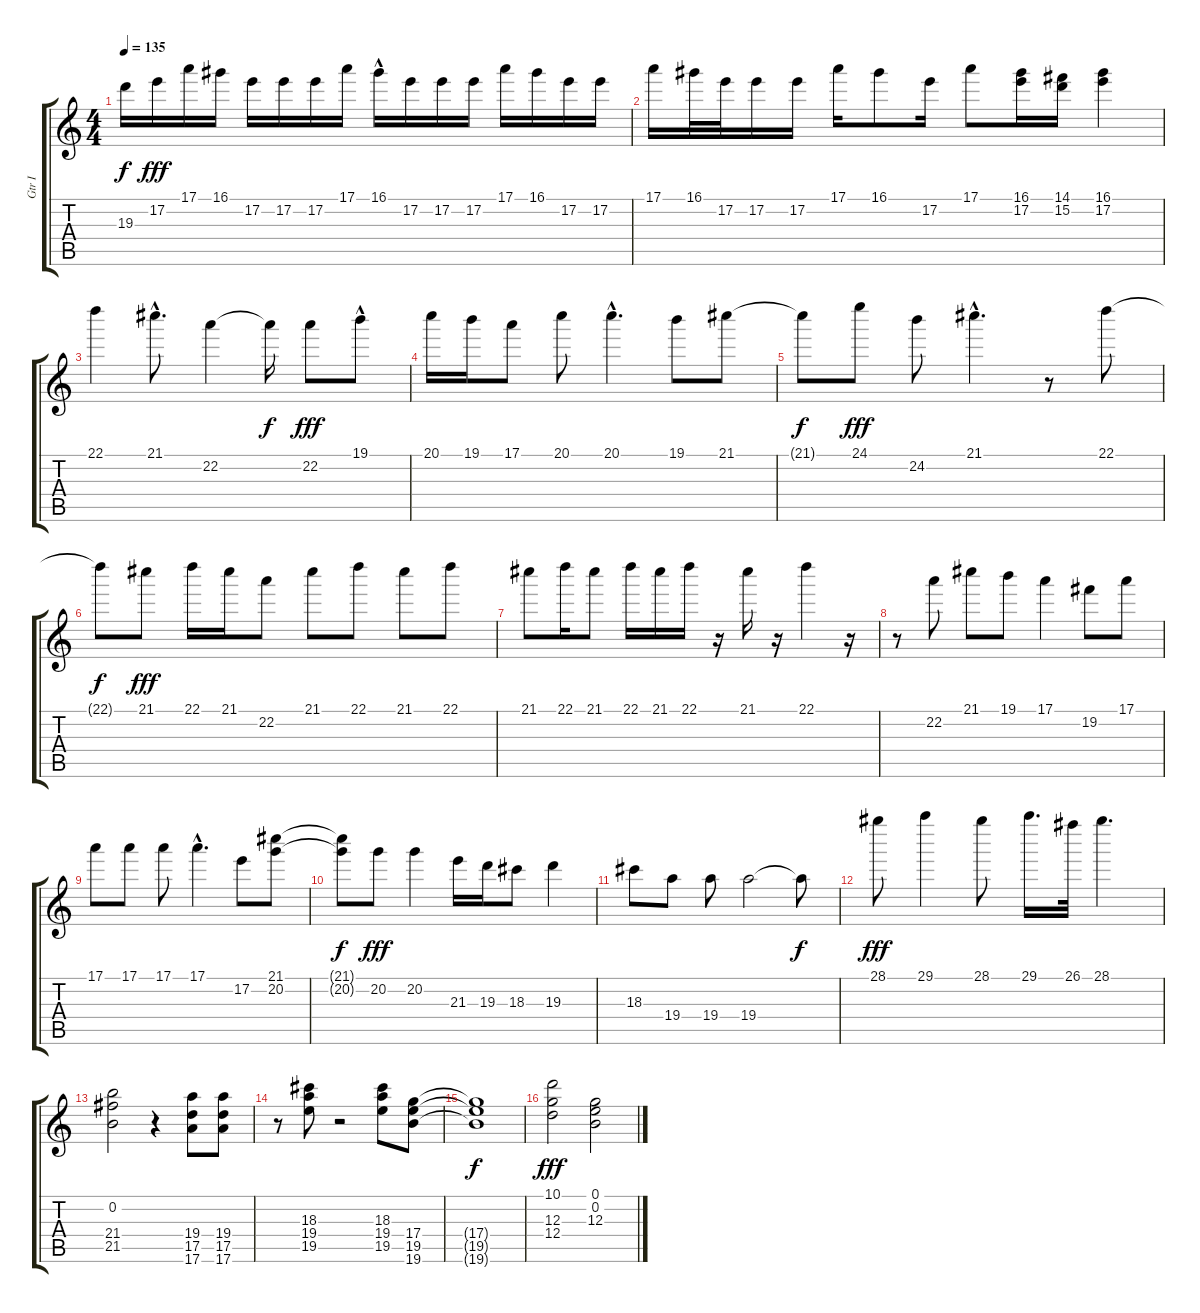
\track ("Gtr I" "Gtr I") {instrument distortionguitar}
\staff {score tabs}
\tuning (E4 B3 G3 D3 A2 E2) {hide}
\ts (4 4)
\tempo 135
\clef g2
\ks c
19.3{t}.16{dy f} 17.2.16{dy fff volume 10} 17.1.16 16.1.16 17.2.16 17.2.16 17.2.16 17.1.16 16.1{hac}.16 17.2.16 17.2.16 17.2.16 17.1.16 16.1.16 17.2.16 17.2.16 |
17.1.16 16.1.32{volume 10} 17.2.32 17.2.16 17.2.16 17.1.16 16.1.8 17.2.16 17.1.8 (16.1 17.2).16 (14.1 15.2).16 (16.1 17.2).4 |
22.1.4 21.1{hac}.8{d volume 10} 22.2.4 22.2{t}.16{dy f} 22.2.8{dy fff} 19.1{hac}.8 |
20.1.16 19.1.16{volume 10} 17.1.8 20.1.8 20.1{hac}.4{d} 19.1.8 21.1.8 |
21.1{t}.8{dy f} 24.1.8{dy fff volume 10} 24.2.8 21.1{hac}.4{d} r.8 22.1.8 |
22.1{t}.8{dy f} 21.1.8{dy fff volume 10} 22.1.16 21.1.16 22.2.8 21.1.8 22.1.8 21.1.8 22.1.8 |
21.1.8 22.1.16{volume 10} 21.1.8 22.1.16 21.1.16 22.1.16 r.16 21.1.16 r.16 22.1.4 r.16 |
r.8 22.2.8{volume 9} 21.1.8 19.1.8 17.1.4 19.2.8 17.1.8 |
17.1.8 17.1.8{volume 9} 17.1.8 17.1{hac}.4{d} 17.2.8 (21.1 20.2).8 |
(21.1{t} 20.2{t}).8{dy f} 20.2.8{dy fff volume 9} 20.2.4 21.3.16 19.3.16 18.3.8 19.3.4 |
18.3.8 19.4.8{volume 9} 19.4.8 19.4.2 19.4{t}.8{dy f} |
28.1.8{dy fff} 29.1.4{volume 9} 28.1.8 29.1.16{d} 26.1.32 28.1.4{d} |
(0.2 21.4 21.5).2 r.4 (19.4 17.5 17.6).8{volume 9} (19.4 17.5 17.6).8 |
r.8 (18.3 19.4 19.5).8 r.2 (18.3 19.4 19.5).8 (17.4 19.5 19.6).8 |
(17.4{t} 19.5{t} 19.6{t}).1{dy f} |
(10.1 12.3 12.4).2{dy fff} (0.1 0.2 12.3).2
